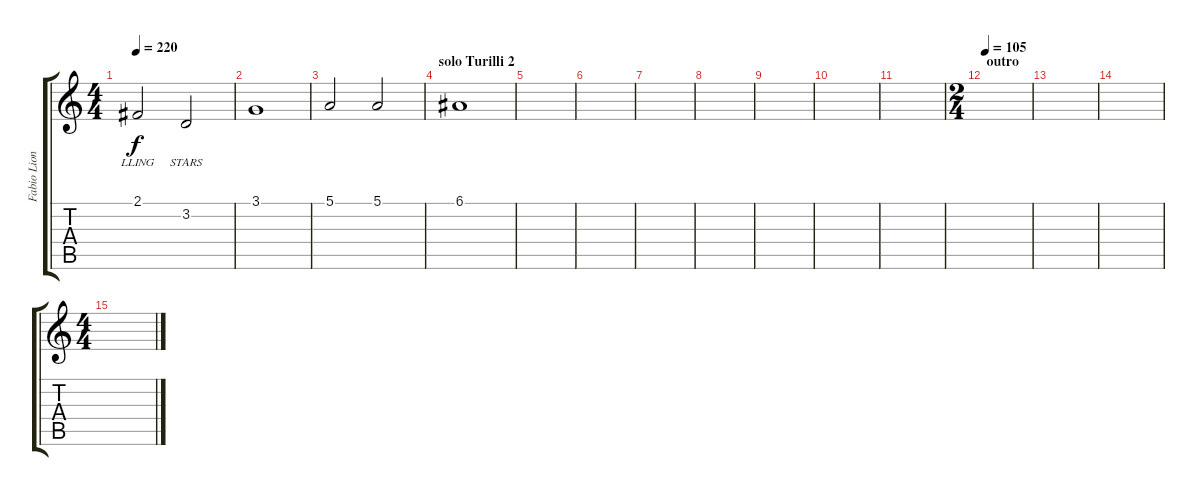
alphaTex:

\track ("Fabio Lione" "Fabio Lion") {instrument lead6voice}
\staff {score tabs}
\tuning (E4 B3 G3 D3 A2 E2) {hide}
\ts (4 4)
\tempo 220
\clef g2
\ks c
2.1.2{lyrics (0 "LLING") lyrics (1 "") lyrics (2 "") lyrics (3 "") lyrics (4 "") dy f} 3.2.2{lyrics (0 "STARS") lyrics (1 "") lyrics (2 "") lyrics (3 "") lyrics (4 "")} |
3.1.1 |
5.1.2 5.1.2 |
\section ("" "solo Turilli 2")
6.1.1 |
|
|
|
|
|
|
|
\ts (2 4)
\section ("" "outro")
\tempo 105
|
|
|
\ts (4 4)
